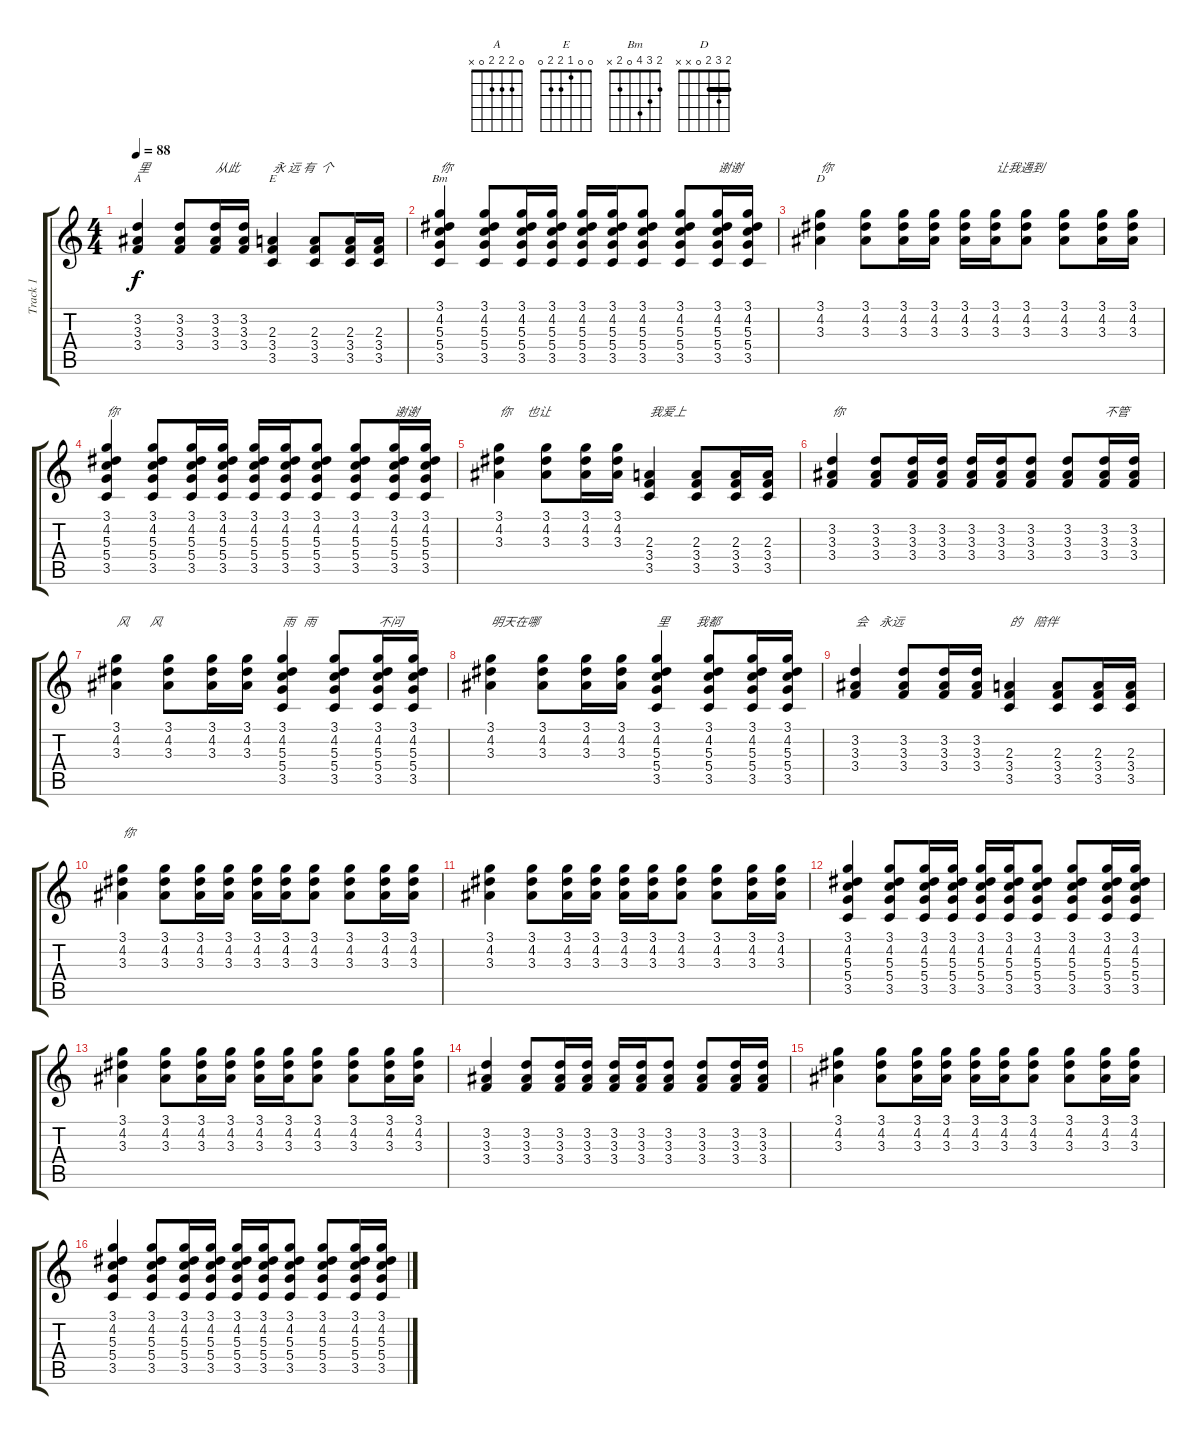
\track ("Track 1" "Track 1") {instrument acousticguitarsteel}
\staff {score tabs}
\tuning (E4 B3 G3 D3 A2 E2) {hide}
\chord ("A" 0 2 2 2 0 x)
\chord ("E" 0 0 1 2 2 0)
\chord ("Bm" 2 3 4 0 2 x)
\chord ("D" 2 3 2 0 x x) {barre 2}
\ts (4 4)
\tempo 88
\clef g2
\ks c
(3.2 3.3 3.4).4{ch "A" txt "里" dy f} (3.2 3.3 3.4).8 (3.2 3.3 3.4).16{txt "从此"} (3.2 3.3 3.4).16 (2.3 3.4 3.5).4{ch "E" txt "永 远 有  个"} (2.3 3.4 3.5).8 (2.3 3.4 3.5).16 (2.3 3.4 3.5).16 |
(3.1 4.2 5.3 5.4 3.5).4{ch "Bm" txt "你"} (3.1 4.2 5.3 5.4 3.5).8 (3.1 4.2 5.3 5.4 3.5).16 (3.1 4.2 5.3 5.4 3.5).16 (3.1 4.2 5.3 5.4 3.5).16 (3.1 4.2 5.3 5.4 3.5).16 (3.1 4.2 5.3 5.4 3.5).8 (3.1 4.2 5.3 5.4 3.5).8 (3.1 4.2 5.3 5.4 3.5).16{txt "谢谢"} (3.1 4.2 5.3 5.4 3.5).16 |
(3.1 4.2 3.3).4{ch "D" txt "你"} (3.1 4.2 3.3).8 (3.1 4.2 3.3).16 (3.1 4.2 3.3).16 (3.1 4.2 3.3).16 (3.1 4.2 3.3).16{txt "让我遇到"} (3.1 4.2 3.3).8 (3.1 4.2 3.3).8 (3.1 4.2 3.3).16 (3.1 4.2 3.3).16 |
(3.1 4.2 5.3 5.4 3.5).4{txt "你"} (3.1 4.2 5.3 5.4 3.5).8 (3.1 4.2 5.3 5.4 3.5).16 (3.1 4.2 5.3 5.4 3.5).16 (3.1 4.2 5.3 5.4 3.5).16 (3.1 4.2 5.3 5.4 3.5).16 (3.1 4.2 5.3 5.4 3.5).8 (3.1 4.2 5.3 5.4 3.5).8 (3.1 4.2 5.3 5.4 3.5).16{txt "谢谢"} (3.1 4.2 5.3 5.4 3.5).16 |
(3.1 4.2 3.3).4{txt "你     也让"} (3.1 4.2 3.3).8 (3.1 4.2 3.3).16 (3.1 4.2 3.3).16 (2.3 3.4 3.5).4{txt "我爱上"} (2.3 3.4 3.5).8 (2.3 3.4 3.5).16 (2.3 3.4 3.5).16 |
(3.2 3.3 3.4).4{txt "你"} (3.2 3.3 3.4).8 (3.2 3.3 3.4).16 (3.2 3.3 3.4).16 (3.2 3.3 3.4).16 (3.2 3.3 3.4).16 (3.2 3.3 3.4).8 (3.2 3.3 3.4).8 (3.2 3.3 3.4).16{txt "不管"} (3.2 3.3 3.4).16 |
(3.1 4.2 3.3).4{txt "风       风"} (3.1 4.2 3.3).8 (3.1 4.2 3.3).16 (3.1 4.2 3.3).16 (3.1 4.2 5.3 5.4 3.5).4{txt "雨   雨"} (3.1 4.2 5.3 5.4 3.5).8 (3.1 4.2 5.3 5.4 3.5).16{txt "不问"} (3.1 4.2 5.3 5.4 3.5).16 |
(3.1 4.2 3.3).4{txt "明天在哪"} (3.1 4.2 3.3).8 (3.1 4.2 3.3).16 (3.1 4.2 3.3).16 (3.1 4.2 5.3 5.4 3.5).4{txt "里         我都"} (3.1 4.2 5.3 5.4 3.5).8 (3.1 4.2 5.3 5.4 3.5).16 (3.1 4.2 5.3 5.4 3.5).16 |
(3.2 3.3 3.4).4{txt "会    永远"} (3.2 3.3 3.4).8 (3.2 3.3 3.4).16 (3.2 3.3 3.4).16 (2.3 3.4 3.5).4{txt "的    陪伴"} (2.3 3.4 3.5).8 (2.3 3.4 3.5).16 (2.3 3.4 3.5).16 |
(3.1 4.2 3.3).4{txt "你"} (3.1 4.2 3.3).8 (3.1 4.2 3.3).16 (3.1 4.2 3.3).16 (3.1 4.2 3.3).16 (3.1 4.2 3.3).16 (3.1 4.2 3.3).8 (3.1 4.2 3.3).8 (3.1 4.2 3.3).16 (3.1 4.2 3.3).16 |
(3.1 4.2 3.3).4 (3.1 4.2 3.3).8 (3.1 4.2 3.3).16 (3.1 4.2 3.3).16 (3.1 4.2 3.3).16 (3.1 4.2 3.3).16 (3.1 4.2 3.3).8 (3.1 4.2 3.3).8 (3.1 4.2 3.3).16 (3.1 4.2 3.3).16 |
(3.1 4.2 5.3 5.4 3.5).4 (3.1 4.2 5.3 5.4 3.5).8 (3.1 4.2 5.3 5.4 3.5).16 (3.1 4.2 5.3 5.4 3.5).16 (3.1 4.2 5.3 5.4 3.5).16 (3.1 4.2 5.3 5.4 3.5).16 (3.1 4.2 5.3 5.4 3.5).8 (3.1 4.2 5.3 5.4 3.5).8 (3.1 4.2 5.3 5.4 3.5).16 (3.1 4.2 5.3 5.4 3.5).16 |
(3.1 4.2 3.3).4 (3.1 4.2 3.3).8 (3.1 4.2 3.3).16 (3.1 4.2 3.3).16 (3.1 4.2 3.3).16 (3.1 4.2 3.3).16 (3.1 4.2 3.3).8 (3.1 4.2 3.3).8 (3.1 4.2 3.3).16 (3.1 4.2 3.3).16 |
(3.2 3.3 3.4).4 (3.2 3.3 3.4).8 (3.2 3.3 3.4).16 (3.2 3.3 3.4).16 (3.2 3.3 3.4).16 (3.2 3.3 3.4).16 (3.2 3.3 3.4).8 (3.2 3.3 3.4).8 (3.2 3.3 3.4).16 (3.2 3.3 3.4).16 |
(3.1 4.2 3.3).4 (3.1 4.2 3.3).8 (3.1 4.2 3.3).16 (3.1 4.2 3.3).16 (3.1 4.2 3.3).16 (3.1 4.2 3.3).16 (3.1 4.2 3.3).8 (3.1 4.2 3.3).8 (3.1 4.2 3.3).16 (3.1 4.2 3.3).16 |
(3.1 4.2 5.3 5.4 3.5).4 (3.1 4.2 5.3 5.4 3.5).8 (3.1 4.2 5.3 5.4 3.5).16 (3.1 4.2 5.3 5.4 3.5).16 (3.1 4.2 5.3 5.4 3.5).16 (3.1 4.2 5.3 5.4 3.5).16 (3.1 4.2 5.3 5.4 3.5).8 (3.1 4.2 5.3 5.4 3.5).8 (3.1 4.2 5.3 5.4 3.5).16 (3.1 4.2 5.3 5.4 3.5).16
